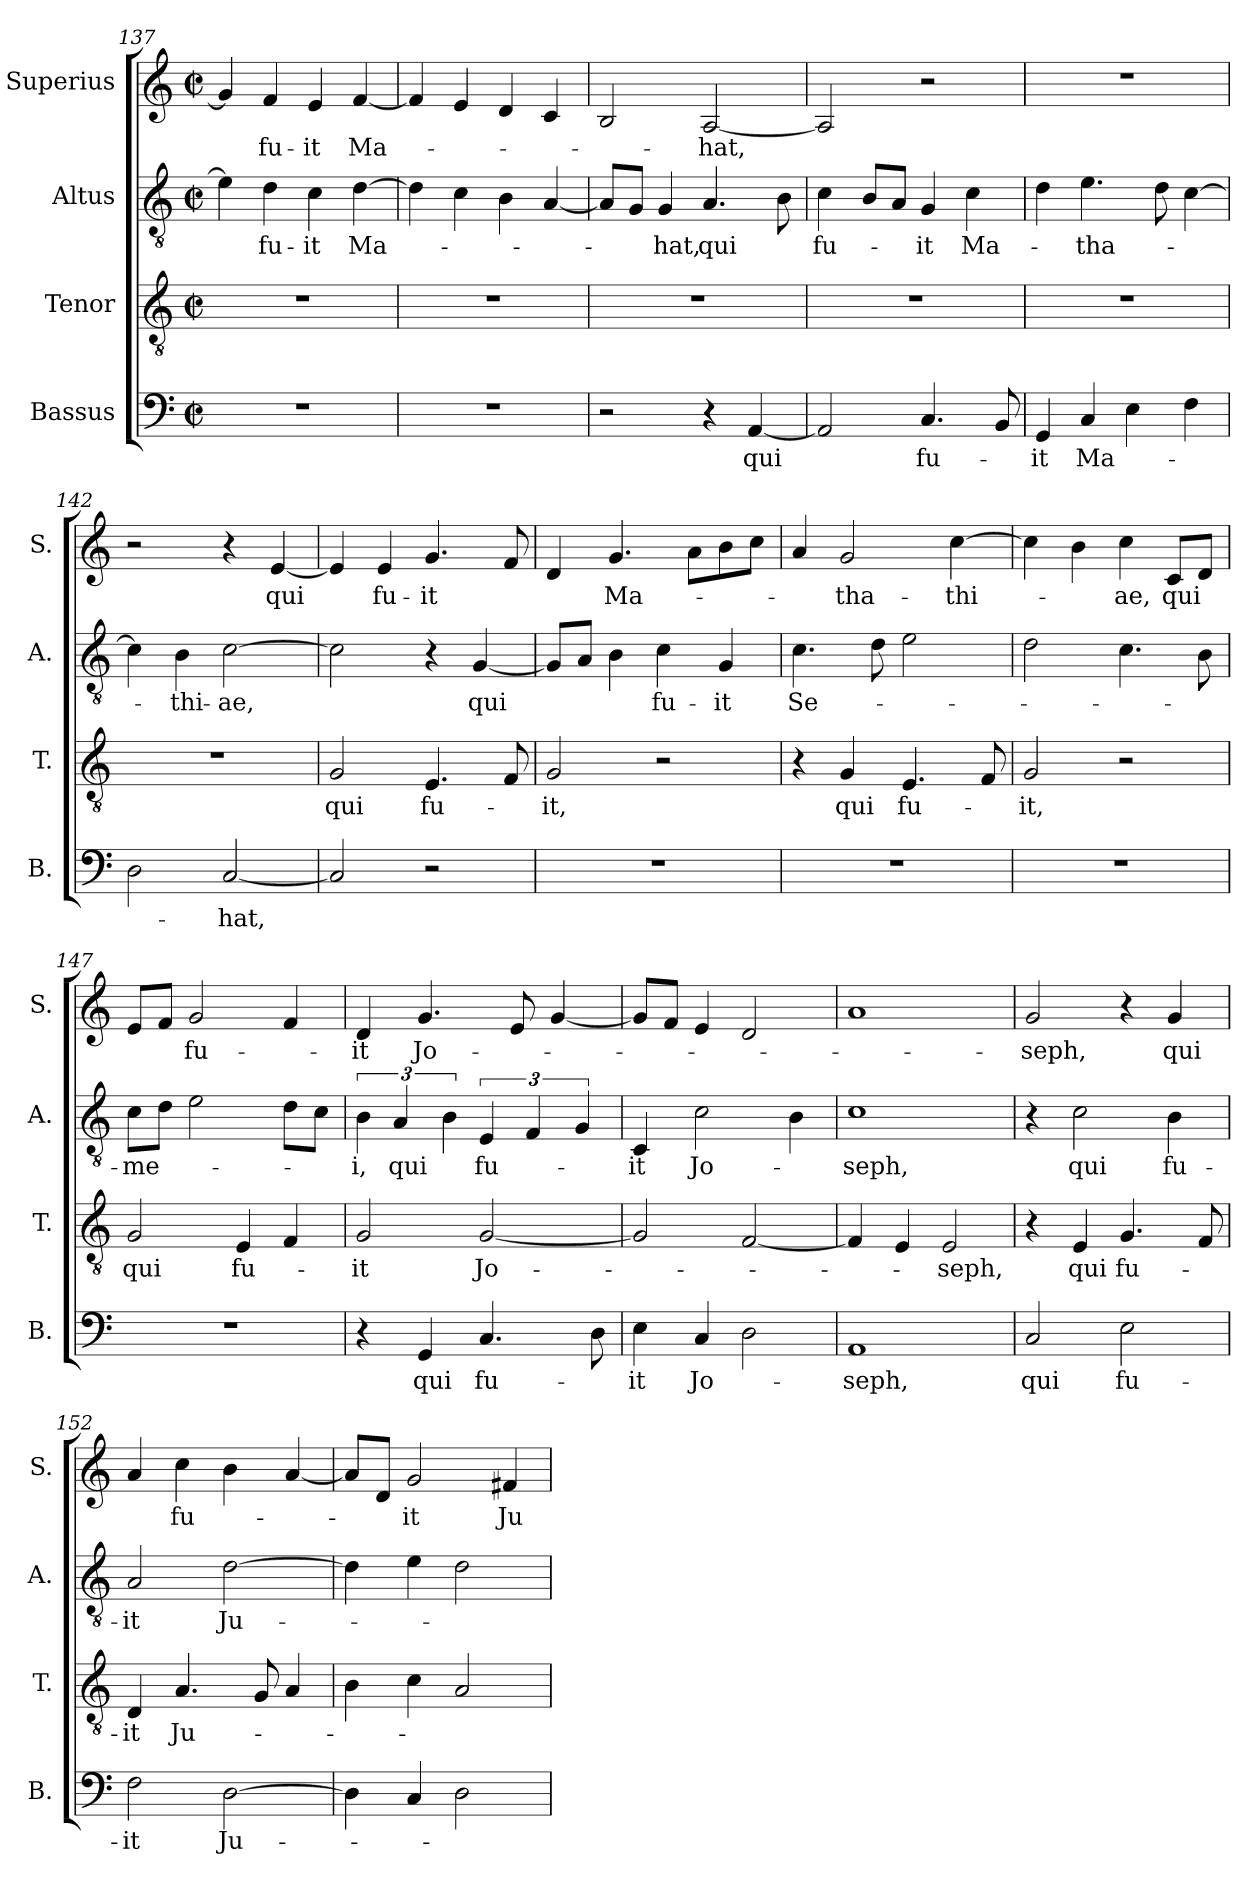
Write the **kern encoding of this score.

**kern	**text	**kern	**text	**kern	**text	**kern	**text
*part4	*part4	*part3	*part3	*part2	*part2	*part1	*part1
*staff4	*staff4	*staff3	*staff3	*staff2	*staff2	*staff1	*staff1
*I"Bassus	*	*I"Tenor	*	*I"Altus	*	*I"Superius	*
*I'B.	*	*I'T.	*	*I'A.	*	*I'S.	*
*clefF4	*	*clefGv2	*	*clefGv2	*	*clefG2	*
*	*	*ITrd7c12	*	*ITrd7c12	*	*	*
*M2/2	*	*M2/2	*	*M2/2	*	*M2/2	*
*met(c|)	*	*met(c|)	*	*met(c|)	*	*met(c|)	*
=137	=137	=137	=137	=137	=137	=137	=137
1r	.	1r	.	4E\]	.	4g/]	.
!	!	!	!	!	!LO:LY:b	!	!LO:LY:b
.	.	.	.	4D\	fu-	4f/	fu-
!	!	!	!	!	!LO:LY:b	!	!LO:LY:b
.	.	.	.	4C\	-it	4e/	-it
!	!	!	!	!	!LO:LY:b	!	!LO:LY:b
.	.	.	.	[4D\	Ma-	[4f/	Ma-
!!LO:PB:g=z
=138	=138	=138	=138	=138	=138	=138	=138
1r	.	1r	.	4D\]	.	4f/]	.
.	.	.	.	4C\	.	4e/	.
.	.	.	.	4BB\	.	4d/	.
.	.	.	.	[4AA/	.	4c/	.
=139	=139	=139	=139	=139	=139	=139	=139
2r	.	1r	.	8AAL]	.	2B/	.
.	.	.	.	8GGJ	.	.	.
!	!	!	!	!	!LO:LY:b	!	!
.	.	.	.	4GG/	-hat,	.	.
!	!	!	!	!	!LO:LY:b	!	!LO:LY:b
4r	.	.	.	4.AA/	qui	[2A/	-hat,
!	!LO:LY:b	!	!	!	!	!	!
[4AA/	qui	.	.	.	.	.	.
.	.	.	.	8BB\	.	.	.
=140	=140	=140	=140	=140	=140	=140	=140
!	!	!	!	!	!LO:LY:b	!	!
2AA/]	.	1r	.	4C\	fu-	2A/]	.
.	.	.	.	8BBL	.	.	.
.	.	.	.	8AAJ	.	.	.
!	!LO:LY:b	!	!	!	!LO:LY:b	!	!
4.C/	fu-	.	.	4GG/	-it	2r	.
!	!	!	!	!	!LO:LY:b	!	!
.	.	.	.	4C\	Ma-	.	.
8BB/	.	.	.	.	.	.	.
=141	=141	=141	=141	=141	=141	=141	=141
!	!LO:LY:b	!	!	!	!	!	!
4GG/	-it	1r	.	4D\	.	1r	.
!	!LO:LY:b	!	!	!	!LO:LY:b	!	!
4C/	Ma-	.	.	4.E\	-tha-	.	.
4E\	.	.	.	.	.	.	.
.	.	.	.	8D\	.	.	.
4F\	.	.	.	[4C\	.	.	.
=142	=142	=142	=142	=142	=142	=142	=142
2D\	.	1r	.	4C\]	.	2r	.
!	!	!	!	!	!LO:LY:b	!	!
.	.	.	.	4BB\	-thi-	.	.
!	!LO:LY:b	!	!	!	!LO:LY:b	!	!
[2C/	-hat,	.	.	[2C\	-ae,	4r	.
!	!	!	!	!	!	!	!LO:LY:b
.	.	.	.	.	.	[4e/	qui
=143	=143	=143	=143	=143	=143	=143	=143
!	!	!	!LO:LY:b	!	!	!	!
2C/]	.	2GG/	qui	2C\]	.	4e/]	.
!	!	!	!	!	!	!	!LO:LY:b
.	.	.	.	.	.	4e/	fu-
!	!	!	!LO:LY:b	!	!	!	!LO:LY:b
2r	.	4.EE/	fu-	4r	.	4.g/	-it
!	!	!	!	!	!LO:LY:b	!	!
.	.	.	.	[4GG/	qui	.	.
.	.	8FF/	.	.	.	8f/	.
!!LO:LB:g=z
=144	=144	=144	=144	=144	=144	=144	=144
!	!	!	!LO:LY:b	!	!	!	!
1r	.	2GG/	-it,	8GGL]	.	4d/	.
.	.	.	.	8AAJ	.	.	.
!	!	!	!	!	!	!	!LO:LY:b
.	.	.	.	4BB\	.	4.g/	Ma-
!	!	!	!	!	!LO:LY:b	!	!
.	.	2r	.	4C\	fu-	.	.
.	.	.	.	.	.	8aL	.
!	!	!	!	!	!LO:LY:b	!	!
.	.	.	.	4GG/	-it	8b	.
.	.	.	.	.	.	8ccJ	.
=145	=145	=145	=145	=145	=145	=145	=145
!	!	!	!	!	!LO:LY:b	!	!
1r	.	4r	.	4.C\	Se-	4a/	.
!	!	!	!LO:LY:b	!	!	!	!LO:LY:b
.	.	4GG/	qui	.	.	2g/	-tha-
.	.	.	.	8D\	.	.	.
!	!	!	!LO:LY:b	!	!	!	!
.	.	4.EE/	fu-	2E\	.	.	.
!	!	!	!	!	!	!	!LO:LY:b
.	.	.	.	.	.	[4cc\	-thi-
.	.	8FF/	.	.	.	.	.
=146	=146	=146	=146	=146	=146	=146	=146
!	!	!	!LO:LY:b	!	!	!	!
1r	.	2GG/	-it,	2D\	.	4cc\]	.
.	.	.	.	.	.	4b\	.
!	!	!	!	!	!	!	!LO:LY:b
.	.	2r	.	4.C\	.	4cc\	-ae,
!	!	!	!	!	!	!	!LO:LY:b
.	.	.	.	.	.	8cL	qui
.	.	.	.	8BB\	.	8dJ	.
=147	=147	=147	=147	=147	=147	=147	=147
!	!	!	!LO:LY:b	!	!LO:LY:b	!	!
1r	.	2GG/	qui	8CL	-me-	8eL	.
.	.	.	.	8DJ	.	8fJ	.
!	!	!	!	!	!	!	!LO:LY:b
.	.	.	.	2E\	.	2g/	fu-
!	!	!	!LO:LY:b	!	!	!	!
.	.	4EE/	fu-	.	.	.	.
.	.	4FF/	.	8DL	.	4f/	.
.	.	.	.	8CJ	.	.	.
=148	=148	=148	=148	=148	=148	=148	=148
!	!	!	!LO:LY:b	!	!LO:LY:b	!	!LO:LY:b
4r	.	2GG/	-it	6BB\	-i,	4d/	-it
!	!	!	!	!	!LO:LY:b	!	!
.	.	.	.	6AA/	qui	.	.
!	!LO:LY:b	!	!	!	!	!	!LO:LY:b
4GG/	qui	.	.	.	.	4.g/	Jo-
.	.	.	.	6BB\	.	.	.
!	!LO:LY:b	!	!LO:LY:b	!	!LO:LY:b	!	!
4.C/	fu-	[2GG/	Jo-	6EE/	fu-	.	.
.	.	.	.	.	.	8e/	.
.	.	.	.	6FF/	.	.	.
.	.	.	.	.	.	[4g/	.
.	.	.	.	6GG/	.	.	.
8D\	.	.	.	.	.	.	.
!!LO:LB:g=z
=149	=149	=149	=149	=149	=149	=149	=149
!	!LO:LY:b	!	!	!	!LO:LY:b	!	!
4E\	-it	2GG/]	.	4CC/	-it	8gL]	.
.	.	.	.	.	.	8fJ	.
!	!LO:LY:b	!	!	!	!LO:LY:b	!	!
4C/	Jo-	.	.	2C\	Jo-	4e/	.
2D\	.	[2FF/	.	.	.	2d/	.
.	.	.	.	4BB\	.	.	.
=150	=150	=150	=150	=150	=150	=150	=150
!	!LO:LY:b	!	!	!	!LO:LY:b	!	!
1AA	-seph,	4FF/]	.	1C	-seph,	1a	.
.	.	4EE/	.	.	.	.	.
!	!	!	!LO:LY:b	!	!	!	!
.	.	2EE/	-seph,	.	.	.	.
=151	=151	=151	=151	=151	=151	=151	=151
!	!LO:LY:b	!	!	!	!	!	!LO:LY:b
2C/	qui	4r	.	4r	.	2g/	-seph,
!	!	!	!LO:LY:b	!	!LO:LY:b	!	!
.	.	4EE/	qui	2C\	qui	.	.
!	!LO:LY:b	!	!LO:LY:b	!	!	!	!
2E\	fu-	4.GG/	fu-	.	.	4r	.
!	!	!	!	!	!LO:LY:b	!	!LO:LY:b
.	.	.	.	4BB\	fu-	4g/	qui
.	.	8FF/	.	.	.	.	.
=152	=152	=152	=152	=152	=152	=152	=152
!	!LO:LY:b	!	!LO:LY:b	!	!LO:LY:b	!	!
2F\	-it	4DD/	-it	2AA/	-it	4a/	.
!	!	!	!LO:LY:b	!	!	!	!LO:LY:b
.	.	4.AA/	Ju-	.	.	4cc\	fu-
!	!LO:LY:b	!	!	!	!LO:LY:b	!	!
[2D\	Ju-	.	.	[2D\	Ju-	4b\	.
.	.	8GG/	.	.	.	.	.
.	.	4AA/	.	.	.	[4a/	.
=153	=153	=153	=153	=153	=153	=153	=153
4D\]	.	4BB\	.	4D\]	.	8aL]	.
.	.	.	.	.	.	8dJ	.
!	!	!	!	!	!	!	!LO:LY:b
4C/	.	4C\	.	4E\	.	2g/	-it
2D\	.	2AA/	.	2D\	.	.	.
!	!	!	!	!	!	!	!LO:LY:b
.	.	.	.	.	.	4f#X/	Ju-
=	=	=	=	=	=	=	=
*-	*-	*-	*-	*-	*-	*-	*-
